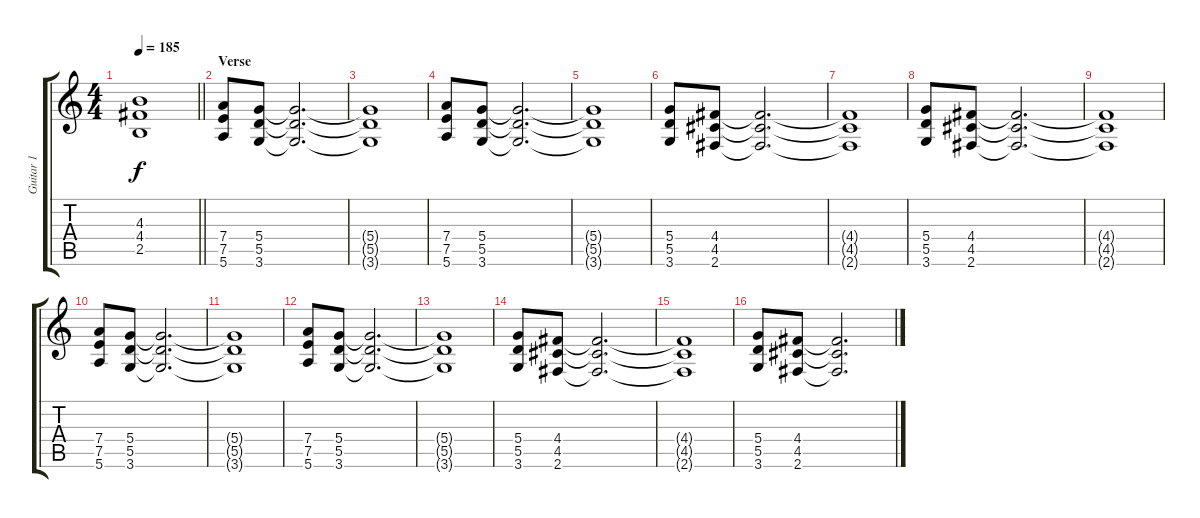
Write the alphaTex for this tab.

\track ("Guitar 1" "Guitar 1") {instrument distortionguitar}
\staff {score tabs}
\tuning (E4 B3 G3 D3 A2 E2) {hide}
\ts (4 4)
\tempo 185
\clef g2
\barLineRight lightlight
\ks c
(4.3{t} 4.4{t} 2.5{t}).1{dy f} |
\section ("" "Verse")
(7.4 7.5 5.6).8 (5.4 5.5 3.6).8 (5.4{t} 5.5{t} 3.6{t}).2{d} |
(5.4{t} 5.5{t} 3.6{t}).1 |
(7.4 7.5 5.6).8 (5.4 5.5 3.6).8 (5.4{t} 5.5{t} 3.6{t}).2{d} |
(5.4{t} 5.5{t} 3.6{t}).1 |
(5.4 5.5 3.6).8 (4.4 4.5 2.6).8 (4.4{t} 4.5{t} 2.6{t}).2{d} |
(4.4{t} 4.5{t} 2.6{t}).1 |
(5.4 5.5 3.6).8 (4.4 4.5 2.6).8 (4.4{t} 4.5{t} 2.6{t}).2{d} |
(4.4{t} 4.5{t} 2.6{t}).1 |
(7.4 7.5 5.6).8 (5.4 5.5 3.6).8 (5.4{t} 5.5{t} 3.6{t}).2{d} |
(5.4{t} 5.5{t} 3.6{t}).1 |
(7.4 7.5 5.6).8 (5.4 5.5 3.6).8 (5.4{t} 5.5{t} 3.6{t}).2{d} |
(5.4{t} 5.5{t} 3.6{t}).1 |
(5.4 5.5 3.6).8 (4.4 4.5 2.6).8 (4.4{t} 4.5{t} 2.6{t}).2{d} |
(4.4{t} 4.5{t} 2.6{t}).1 |
(5.4 5.5 3.6).8 (4.4 4.5 2.6).8 (4.4{t} 4.5{t} 2.6{t}).2{d}
